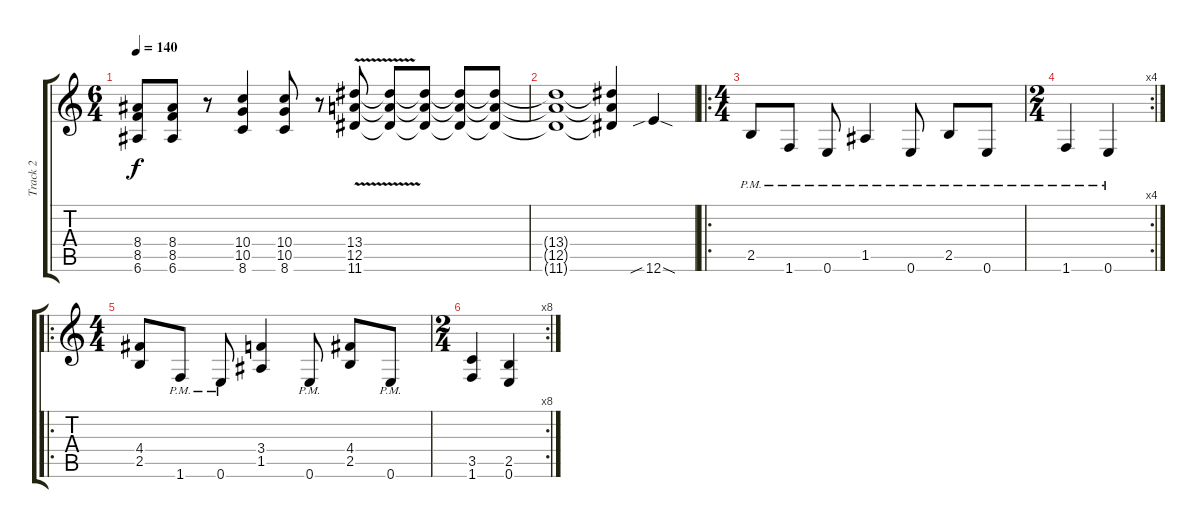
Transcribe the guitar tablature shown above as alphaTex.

\track ("Track 2" "Track 2") {instrument distortionguitar}
\staff {score tabs}
\tuning (E4 B3 G3 D3 A2 E2) {hide}
\ts (6 4)
\tempo 140
\clef g2
\ks c
(8.4{t} 8.5{t} 6.6{t}).8{dy f} (8.4 8.5 6.6).8 r.8 (10.4 10.5 8.6).4 (10.4 10.5 8.6).8 r.8 (13.4{v} 12.5{v} 11.6{v}).8 (13.4{t} 12.5{t} 11.6{t}).8 (13.4{t} 12.5{t} 11.6{t}).8 (13.4{t} 12.5{t} 11.6{t}).8 (13.4{t} 12.5{t} 11.6{t}).8 |
(13.4{t} 12.5{t} 11.6{t}).1 (13.4{t} 12.5{t} 11.6{t}).4 12.6{sib sod}.4 |
\ro
\ts (4 4)
2.5{pm}.8 1.6{pm}.8 0.6{pm}.8 1.5{pm}.4 0.6{pm}.8 2.5{pm}.8 0.6{pm}.8 |
\rc 4
\ts (2 4)
1.6{pm}.4 0.6{pm}.4 |
\ro
\ts (4 4)
(4.4 2.5).8 1.6{pm}.8 0.6{pm}.8 (3.4 1.5).4 0.6{pm}.8 (4.4 2.5).8 0.6{pm}.8 |
\rc 8
\ts (2 4)
(3.5 1.6).4 (2.5 0.6).4
